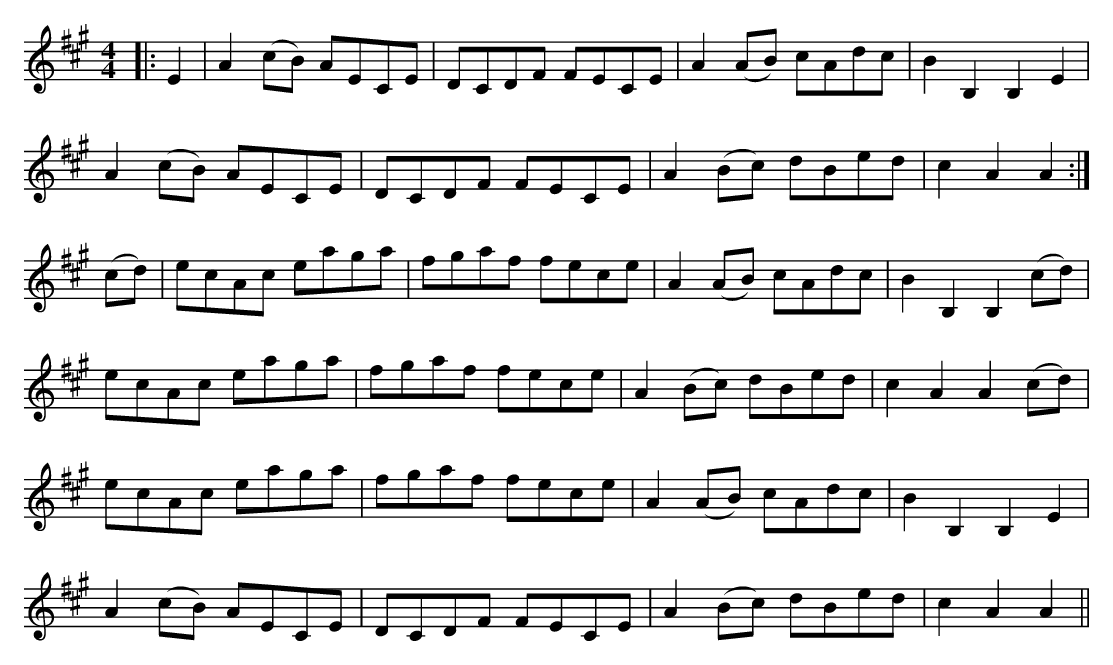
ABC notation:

X:1
M:4/4
K:A
|:E2|A2 (cB) AECE|DCDF FECE|A2 (AB) cAdc|B2 B,2 B,2 E2|
A2 (cB) AECE|DCDF FECE|A2 (Bc) dBed|c2 A2 A2:|
(cd)|ecAc eaga|fgaf fece|A2 (AB) cAdc|B2 B,2 B,2 (cd)|
ecAc eaga|fgaf fece|A2 (Bc) dBed|c2 A2 A2 (cd)|
ecAc eaga|fgaf fece|A2 (AB) cAdc|B2 B,2 B,2 E2|
A2 (cB) AECE|DCDF FECE|A2 (Bc) dBed|c2 A2 A2||
